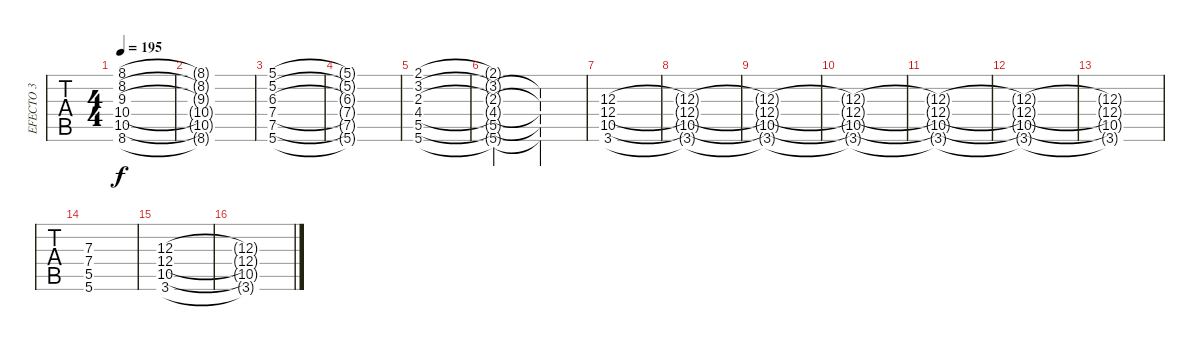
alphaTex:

\track ("EFECTO 3" "EFECTO 3") {instrument synthstrings2}
\staff {tabs}
\tuning (Eb4 Bb3 Gb3 Db3 Ab2 Eb2) {hide}
\ts (4 4)
\tempo 195
\clef g2
\ks c
(8.1 8.2 9.3 10.4 10.5 8.6).1{dy f} |
(8.1{t} 8.2{t} 9.3{t} 10.4{t} 10.5{t} 8.6{t}).1 |
(5.1 5.2 6.3 7.4 7.5 5.6).1 |
(5.1{t} 5.2{t} 6.3{t} 7.4{t} 7.5{t} 5.6{t}).1 |
(2.1 3.2 2.3 4.4 5.5 5.6).1 |
(2.1{t} 3.2{t} 2.3{t} 4.4{t} 5.5{t} 5.6{t}).2 (3.2{t} 2.3{t} 4.4{t} 5.5{t} 5.6{t}).2 |
(12.3 12.4 10.5 3.6).1 |
(12.3{t} 12.4{t} 10.5{t} 3.6{t}).1 |
(12.3{t} 12.4{t} 10.5{t} 3.6{t}).1 |
(12.3{t} 12.4{t} 10.5{t} 3.6{t}).1 |
(12.3{t} 12.4{t} 10.5{t} 3.6{t}).1 |
(12.3{t} 12.4{t} 10.5{t} 3.6{t}).1 |
(12.3{t} 12.4{t} 10.5{t} 3.6{t}).1 |
(7.3 7.4 5.5 5.6).1 |
(12.3 12.4 10.5 3.6).1 |
(12.3{t} 12.4{t} 10.5{t} 3.6{t}).1
